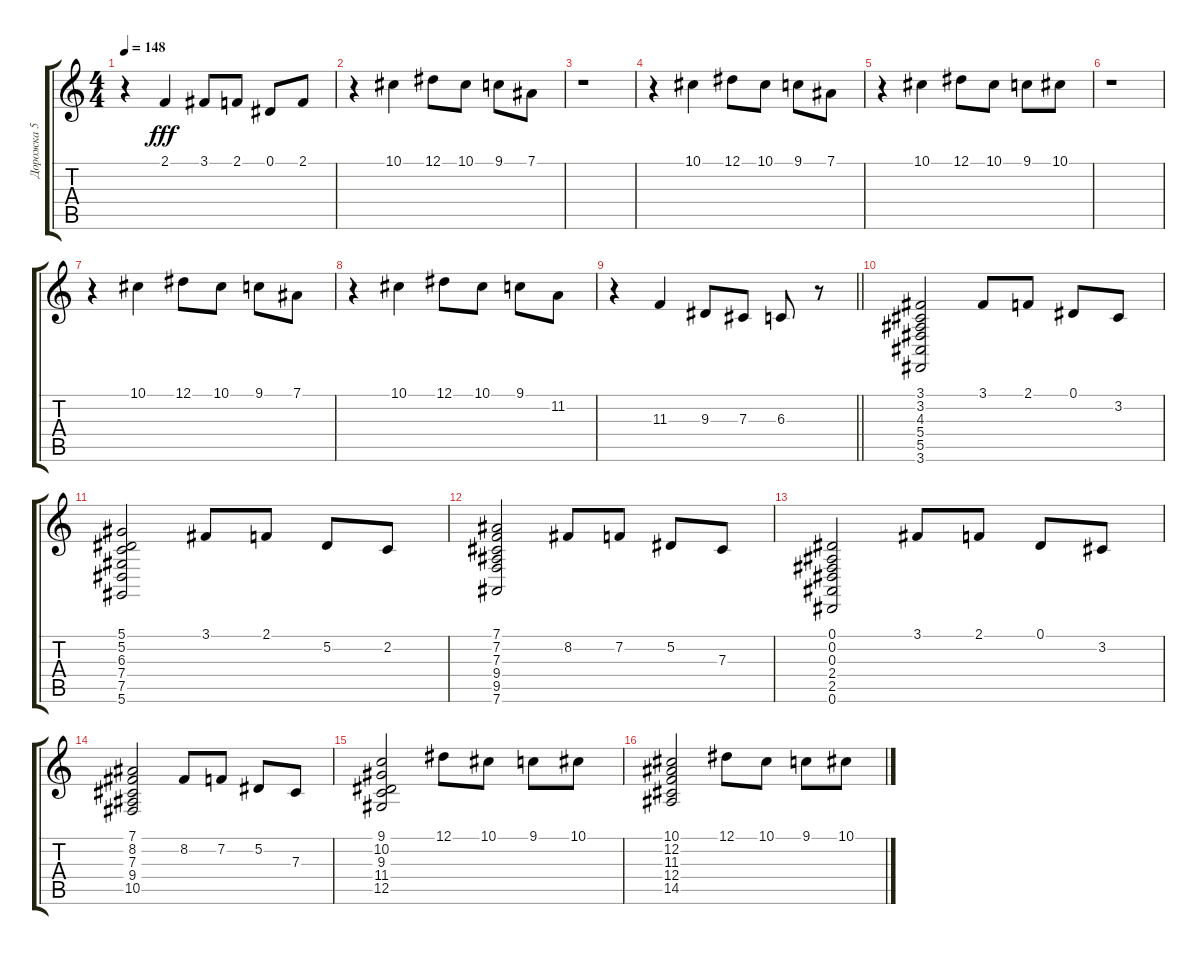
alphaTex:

\track ("Дорожка 5" "Дорожка 5") {instrument brightacousticpiano}
\staff {score tabs}
\tuning (Eb4 Bb3 Gb3 Db3 Ab2 Eb2) {hide}
\ts (4 4)
\tempo 148
\clef g2
\ks c
r.4{dy fff} 2.1.4 3.1.8 2.1.8 0.1.8 2.1.8 |
r.4 10.1.4 12.1.8 10.1.8 9.1.8 7.1.8 |
r.1 |
r.4 10.1.4 12.1.8 10.1.8 9.1.8 7.1.8 |
r.4 10.1.4 12.1.8 10.1.8 9.1.8 10.1.8 |
r.1 |
r.4 10.1.4 12.1.8 10.1.8 9.1.8 7.1.8 |
r.4 10.1.4 12.1.8 10.1.8 9.1.8 11.2.8 |
\barLineRight lightlight
r.4 11.3.4 9.3.8 7.3.8 6.3.8 r.8 |
(3.1 3.2 4.3 5.4 5.5 3.6).2 3.1.8 2.1.8 0.1.8 3.2.8 |
(5.1 5.2 6.3 7.4 7.5 5.6).2 3.1.8 2.1.8 5.2.8 2.2.8 |
(7.1 7.2 7.3 9.4 9.5 7.6).2 8.2.8 7.2.8 5.2.8 7.3.8 |
(0.1 0.2 0.3 2.4 2.5 0.6).2 3.1.8 2.1.8 0.1.8 3.2.8 |
(7.1 8.2 7.3 9.4 10.5).2 8.2.8 7.2.8 5.2.8 7.3.8 |
(9.1 10.2 9.3 11.4 12.5).2 12.1.8 10.1.8 9.1.8 10.1.8 |
(10.1 12.2 11.3 12.4 14.5).2 12.1.8 10.1.8 9.1.8 10.1.8
